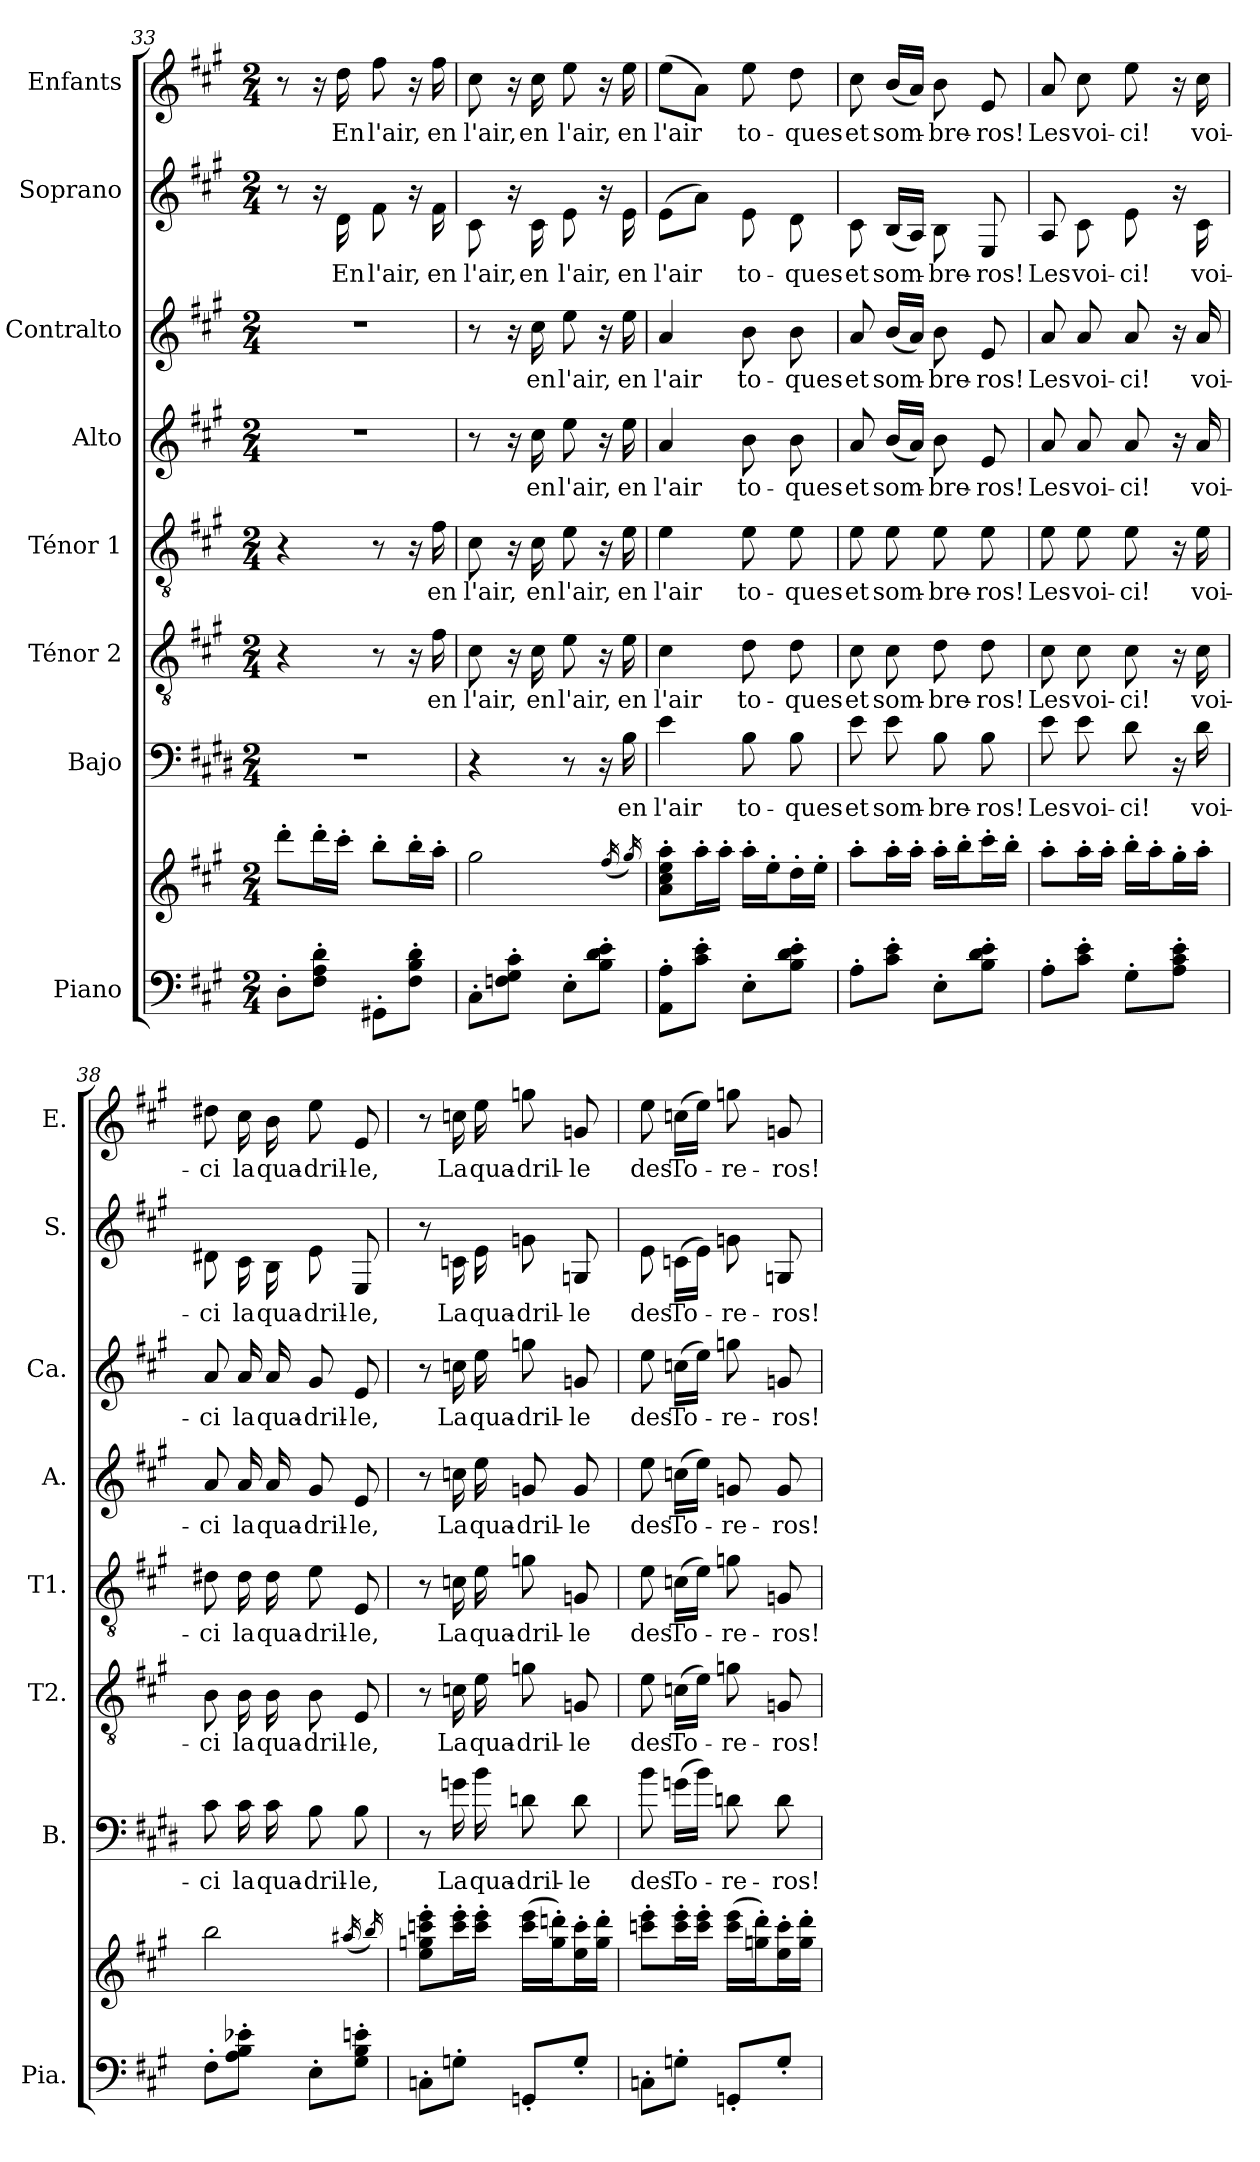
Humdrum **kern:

**kern	**kern	**kern	**text	**kern	**text	**kern	**text	**kern	**text	**kern	**text	**kern	**text	**kern	**text
*part8	*part8	*part7	*part7	*part6	*part6	*part5	*part5	*part4	*part4	*part3	*part3	*part2	*part2	*part1	*part1
*staff9	*staff8	*staff7	*staff7	*staff6	*staff6	*staff5	*staff5	*staff4	*staff4	*staff3	*staff3	*staff2	*staff2	*staff1	*staff1
*I"Piano	*	*I"Bajo	*	*I"Ténor 2	*	*I"Ténor 1	*	*I"Alto	*	*I"Contralto	*	*I"Soprano	*	*I"Enfants	*
*I'Pia.	*	*I'B.	*	*I'T2.	*	*I'T1.	*	*I'A.	*	*I'Ca.	*	*I'S.	*	*I'E.	*
*clefF4	*clefG2	*clefF4	*	*clefGv2	*	*clefGv2	*	*clefG2	*	*clefG2	*	*clefG2	*	*clefG2	*
*	*	*ITrd4c7	*	*	*	*	*	*	*	*	*	*ITrd-7c-12	*	*	*
*k[f#c#g#]	*k[f#c#g#]	*k[f#c#g#]	*	*k[f#c#g#]	*	*k[f#c#g#]	*	*k[f#c#g#]	*	*k[f#c#g#]	*	*k[f#c#g#]	*	*k[f#c#g#]	*
*M2/4	*M2/4	*M2/4	*	*M2/4	*	*M2/4	*	*M2/4	*	*M2/4	*	*M2/4	*	*M2/4	*
=33	=33	=33	=33	=33	=33	=33	=33	=33	=33	=33	=33	=33	=33	=33	=33
8D'\L	8ddd'\L	2r	.	4r	.	4r	.	2r	.	2r	.	8r	.	8r	.
8F#'\ 8A'\ 8d'\J	16ddd'\L	.	.	.	.	.	.	.	.	.	.	16r	.	16r	.
.	16ccc#'\JJ	.	.	.	.	.	.	.	.	.	.	16dd\	En	16dd\	En
8GG#X'\L	8bb'\L	.	.	8r	.	8r	.	.	.	.	.	8ff#\	l'air,	8ff#\	l'air,
8F#'\ 8B'\ 8d'\J	16bb'\L	.	.	16r	.	16r	.	.	.	.	.	16r	.	16r	.
.	16aa'\JJ	.	.	16f#\	en	16f#\	en	.	.	.	.	16ff#\	en	16ff#\	en
=34	=34	=34	=34	=34	=34	=34	=34	=34	=34	=34	=34	=34	=34	=34	=34
8C#'\L	2gg#\	4r	.	8c#\	l'air,	8c#\	l'air,	8r	.	8r	.	8cc#\	l'air,	8cc#\	l'air,
8Fn'\ 8G#'\ 8c#'\J	.	.	.	16r	.	16r	.	16r	.	16r	.	16r	.	16r	.
.	.	.	.	16c#\	en	16c#\	en	16cc#\	en	16cc#\	en	16cc#\	en	16cc#\	en
8E'\L	.	8r	.	8e\	l'air,	8e\	l'air,	8ee\	l'air,	8ee\	l'air,	8ee\	l'air,	8ee\	l'air,
8B'\ 8d'\ 8e'\J	.	16r	.	16r	.	16r	.	16r	.	16r	.	16r	.	16r	.
.	.	16E\	en	16e\	en	16e\	en	16ee\	en	16ee\	en	16ee\	en	16ee\	en
.	(16qff#/	.	.	.	.	.	.	.	.	.	.	.	.	.	.
.	16qgg#/)	.	.	.	.	.	.	.	.	.	.	.	.	.	.
!!LO:PB:g=z
=35	=35	=35	=35	=35	=35	=35	=35	=35	=35	=35	=35	=35	=35	=35	=35
8AA'\ 8A'\L	8a'\ 8cc#'\ 8ee'\ 8aa'\L	4A\	l'air	4c#\	l'air	4e\	l'air	4a/	l'air	4a/	l'air	(8ee\L	l'air	(8ee\L	l'air
8c#'\ 8e'\J	16aa'\L	.	.	.	.	.	.	.	.	.	.	8aa\J)	.	8a\J)	.
.	16aa'\JJ	.	.	.	.	.	.	.	.	.	.	.	.	.	.
8E'\L	16aa'\LL	8E\	to-	8d\	to-	8e\	to-	8b\	to-	8b\	to-	8ee\	to-	8ee\	to-
.	16ee'\J	.	.	.	.	.	.	.	.	.	.	.	.	.	.
8B'\ 8d'\ 8e'\J	16dd'\L	8E\	-ques	8d\	-ques	8e\	-ques	8b\	-ques	8b\	-ques	8dd\	-ques	8dd\	-ques
.	16ee'\JJ	.	.	.	.	.	.	.	.	.	.	.	.	.	.
=36	=36	=36	=36	=36	=36	=36	=36	=36	=36	=36	=36	=36	=36	=36	=36
8A'\L	8aa'\L	8A\	et	8c#\	et	8e\	et	8a/	et	8a/	et	8cc#\	et	8cc#\	et
8c#'\ 8e'\J	16aa'\L	8A\	som-	8c#\	som-	8e\	som-	(16b/LL	som-	(16b/LL	som-	(16b/LL	som-	(16b/LL	som-
.	16aa'\JJ	.	.	.	.	.	.	16a/JJ)	.	16a/JJ)	.	16a/JJ)	.	16a/JJ)	.
8E'\L	16aa'\LL	8E\	-bre-	8d\	-bre-	8e\	-bre-	8b\	-bre-	8b\	-bre-	8b\	-bre-	8b\	-bre-
.	16bb'\J	.	.	.	.	.	.	.	.	.	.	.	.	.	.
8B'\ 8d'\ 8e'\J	16ccc#'\L	8E\	-ros!	8d\	-ros!	8e\	-ros!	8e/	-ros!	8e/	-ros!	8e/	-ros!	8e/	-ros!
.	16bb'\JJ	.	.	.	.	.	.	.	.	.	.	.	.	.	.
=37	=37	=37	=37	=37	=37	=37	=37	=37	=37	=37	=37	=37	=37	=37	=37
8A'\L	8aa'\L	8A\	Les	8c#\	Les	8e\	Les	8a/	Les	8a/	Les	8a/	Les	8a/	Les
8c#'\ 8e'\J	16aa'\L	8A\	voi-	8c#\	voi-	8e\	voi-	8a/	voi-	8a/	voi-	8cc#\	voi-	8cc#\	voi-
.	16aa'\JJ	.	.	.	.	.	.	.	.	.	.	.	.	.	.
8G#'\L	16bb'\LL	8G#\	-ci!	8c#\	-ci!	8e\	-ci!	8a/	-ci!	8a/	-ci!	8ee\	-ci!	8ee\	-ci!
.	16aa'\J	.	.	.	.	.	.	.	.	.	.	.	.	.	.
8A'\ 8c#'\ 8e'\J	16gg#'\L	16r	.	16r	.	16r	.	16r	.	16r	.	16r	.	16r	.
.	16aa'\JJ	16G#\	voi-	16c#\	voi-	16e\	voi-	16a/	voi-	16a/	voi-	16cc#\	voi-	16cc#\	voi-
=38	=38	=38	=38	=38	=38	=38	=38	=38	=38	=38	=38	=38	=38	=38	=38
8F#'\L	2bb\	8F#\	-ci	8B\	-ci	8d#X\	-ci	8a/	-ci	8a/	-ci	8dd#X\	-ci	8dd#X\	-ci
8A'\ 8B'\ 8e-X'\J	.	16F#\	la	16B\	la	16d#\	la	16a/	la	16a/	la	16cc#\	la	16cc#\	la
.	.	16F#\	qua-	16B\	qua-	16d#\	qua-	16a/	qua-	16a/	qua-	16b\	qua-	16b\	qua-
8E'\L	.	8E\	-dril-	8B\	-dril-	8e\	-dril-	8g#/	-dril-	8g#/	-dril-	8ee\	-dril-	8ee\	-dril-
8G#'\ 8B'\ 8en'\J	.	8E\	-le,	8E/	-le,	8E/	-le,	8e/	-le,	8e/	-le,	8e/	-le,	8e/	-le,
.	(16qaa#X/	.	.	.	.	.	.	.	.	.	.	.	.	.	.
.	16qbb/)	.	.	.	.	.	.	.	.	.	.	.	.	.	.
!!LO:PB:g=z
=39	=39	=39	=39	=39	=39	=39	=39	=39	=39	=39	=39	=39	=39	=39	=39
8Cn'\L	8ee'\ 8ggn'\ 8cccn'\ 8eee'\L	8r	.	8r	.	8r	.	8r	.	8r	.	8r	.	8r	.
8Gn'\J	16ccc'\ 16eee'\L	16cn\	La	16cn\	La	16cn\	La	16ccn\	La	16ccn\	La	16ccn\	La	16ccn\	La
.	16ccc'\ 16eee'\JJ	16e\	qua-	16e\	qua-	16e\	qua-	16ee\	qua-	16ee\	qua-	16ee\	qua-	16ee\	qua-
8GGn'/L	(16ccc\ 16eee\LL	8Gn\	-dril-	8gn\	-dril-	8gn\	-dril-	8gn/	-dril-	8ggn\	-dril-	8ggn\	-dril-	8ggn\	-dril-
.	16gg'\ 16dddn'\J)	.	.	.	.	.	.	.	.	.	.	.	.	.	.
8G'/J	16ee'\ 16ccc'\L	8G\	-le	8Gn/	-le	8Gn/	-le	8g/	-le	8gn/	-le	8gn/	-le	8gn/	-le
.	16gg'\ 16ddd'\JJ	.	.	.	.	.	.	.	.	.	.	.	.	.	.
=40	=40	=40	=40	=40	=40	=40	=40	=40	=40	=40	=40	=40	=40	=40	=40
8Cn'\L	8cccn'\ 8eee'\L	8e\	des	8e\	des	8e\	des	8ee\	des	8ee\	des	8ee\	des	8ee\	des
8Gn'\J	16ccc'\ 16eee'\L	(16cn\LL	To-	(16cn\LL	To-	(16cn\LL	To-	(16ccn\LL	To-	(16ccn\LL	To-	(16ccn\LL	To-	(16ccn\LL	To-
.	16ccc'\ 16eee'\JJ	16e\JJ)	.	16e\JJ)	.	16e\JJ)	.	16ee\JJ)	.	16ee\JJ)	.	16ee\JJ)	.	16ee\JJ)	.
8GGn'/L	(16ccc\ 16eee\LL	8Gn\	-re-	8gn\	-re-	8gn\	-re-	8gn/	-re-	8ggn\	-re-	8ggn\	-re-	8ggn\	-re-
.	16ggn'\ 16ddd'\J)	.	.	.	.	.	.	.	.	.	.	.	.	.	.
8G'/J	16ee'\ 16ccc'\L	8G\	-ros!	8Gn/	-ros!	8Gn/	-ros!	8g/	-ros!	8gn/	-ros!	8gn/	-ros!	8gn/	-ros!
.	16gg'\ 16ddd'\JJ	.	.	.	.	.	.	.	.	.	.	.	.	.	.
=	=	=	=	=	=	=	=	=	=	=	=	=	=	=	=
*-	*-	*-	*-	*-	*-	*-	*-	*-	*-	*-	*-	*-	*-	*-	*-
